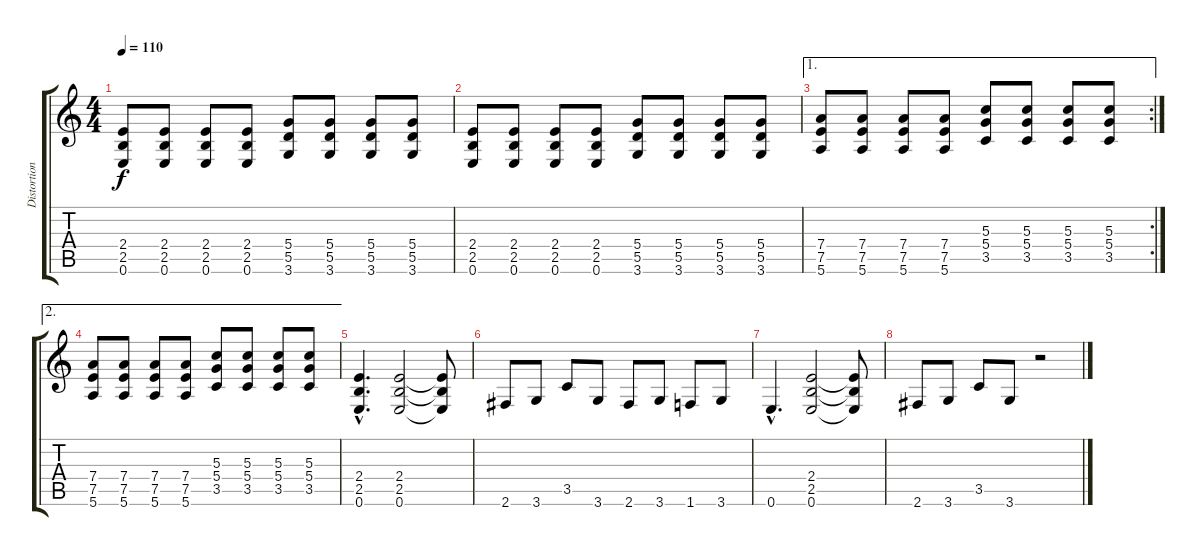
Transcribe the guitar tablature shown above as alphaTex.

\track ("Distortion Guitar II" "Distortion") {instrument overdrivenguitar}
\staff {score tabs}
\tuning (E4 B3 G3 D3 A2 E2) {hide}
\ts (4 4)
\tempo 110
\clef g2
\ks aminor
(2.4 2.5 0.6).8{dy f} (2.4 2.5 0.6).8 (2.4 2.5 0.6).8 (2.4 2.5 0.6).8 (5.4 5.5 3.6).8 (5.4 5.5 3.6).8 (5.4 5.5 3.6).8 (5.4 5.5 3.6).8 |
(2.4 2.5 0.6).8 (2.4 2.5 0.6).8 (2.4 2.5 0.6).8 (2.4 2.5 0.6).8 (5.4 5.5 3.6).8 (5.4 5.5 3.6).8 (5.4 5.5 3.6).8 (5.4 5.5 3.6).8 |
\ae 1
\rc 2
(7.4 7.5 5.6).8 (7.4 7.5 5.6).8 (7.4 7.5 5.6).8 (7.4 7.5 5.6).8 (5.3 5.4 3.5).8 (5.3 5.4 3.5).8 (5.3 5.4 3.5).8 (5.3 5.4 3.5).8 |
\ae 2
(7.4 7.5 5.6).8 (7.4 7.5 5.6).8 (7.4 7.5 5.6).8 (7.4 7.5 5.6).8 (5.3 5.4 3.5).8 (5.3 5.4 3.5).8 (5.3 5.4 3.5).8 (5.3 5.4 3.5).8 |
(2.4{hac} 2.5{hac} 0.6{hac}).4{d} (2.4 2.5 0.6).2 (2.4{t} 2.5{t} 0.6{t}).8 |
2.6.8 3.6.8 3.5.8 3.6.8 2.6.8 3.6.8 1.6.8 3.6.8 |
0.6{hac}.4{d} (2.4 2.5 0.6).2 (2.4{t} 2.5{t} 0.6{t}).8 |
2.6.8 3.6.8 3.5.8 3.6.8 r.2
